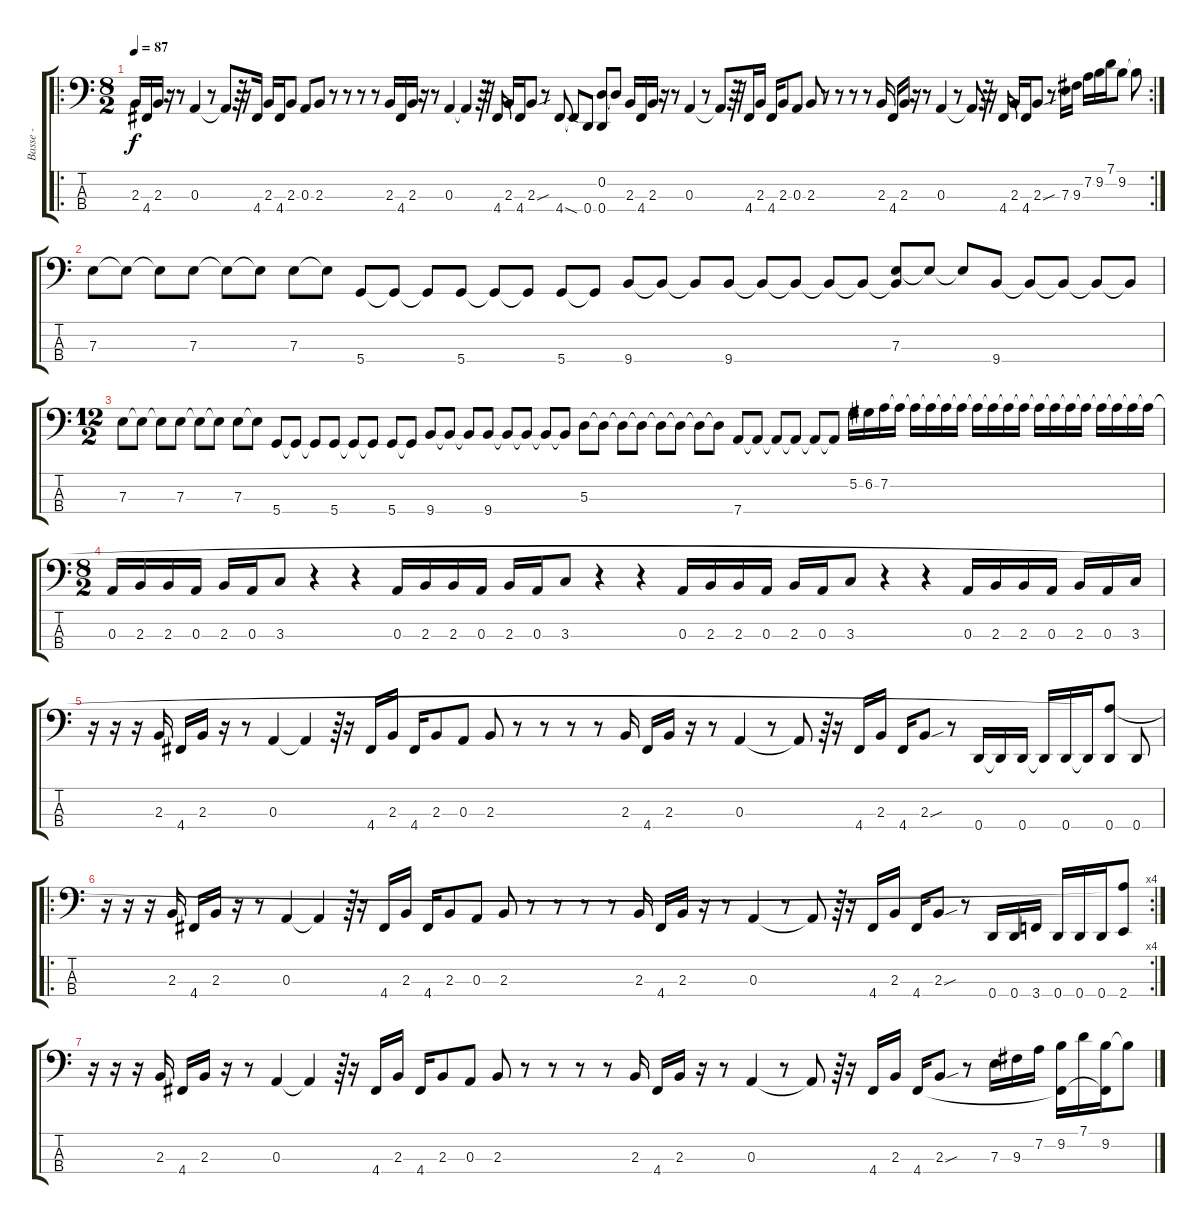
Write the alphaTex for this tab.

\track ("Basse - " "Basse - ") {instrument electricbassfinger}
\staff {score tabs}
\tuning (G2 D2 A1 D1) {hide}
\ro
\rc 2
\ts (8 2)
\tempo 87
\clef f4
\ks c
2.3.16{dy f} 4.4.16 2.3.16 r.16 r.8 0.3.4 r.8 0.3{t}.8 r.64 r.16 4.4.16 2.3.16 4.4.16 2.3.8 0.3.8 2.3.8 r.8 r.8 r.8 r.8 2.3.16 4.4.16 2.3.16 r.16 r.8 0.3.4 0.3{t}.4 r.64 r.32 4.4.16 2.3.16 4.4.16 2.3{sou}.8 r.8 4.4{sod}.8 4.4{t}.8 0.4.8 (0.2 0.4).8 0.2{t}.8 2.3.16 4.4.16 2.3.16 r.16 r.8 0.3.4 r.8 0.3{t}.8 r.64 r.32 4.4.16 2.3.16 4.4.16 2.3.8 0.3.8 2.3.8 r.8 r.8 r.8 r.8 2.3.16 4.4.16 2.3.16 r.16 r.8 0.3.4 r.8 0.3{t}.8 r.64 r.16 4.4.16 2.3.16 4.4.16 2.3{sou}.8 r.8 7.3.16 9.3.16 7.2.16 9.2.16 7.1.16 9.2.8 9.2{t}.8 |
7.3.8 7.3{t}.8 7.3{t}.8 7.3.8 7.3{t}.8 7.3{t}.8 7.3.8 7.3{t}.8 5.4.8 5.4{t}.8 5.4{t}.8 5.4.8 5.4{t}.8 5.4{t}.8 5.4.8 5.4{t}.8 9.4.8 9.4{t}.8 9.4{t}.8 9.4.8 9.4{t}.8 9.4{t}.8 9.4{t}.8 9.4{t}.8 (7.3 9.4{t}).8 7.3{t}.8 7.3{t}.8 9.4.8 9.4{t}.8 9.4{t}.8 9.4{t}.8 9.4{t}.8 |
\ts (12 2)
7.3.8 7.3{t}.8 7.3{t}.8 7.3.8 7.3{t}.8 7.3{t}.8 7.3.8 7.3{t}.8 5.4.8 5.4{t}.8 5.4{t}.8 5.4.8 5.4{t}.8 5.4{t}.8 5.4.8 5.4{t}.8 9.4.8 9.4{t}.8 9.4{t}.8 9.4.8 9.4{t}.8 9.4{t}.8 9.4{t}.8 9.4{t}.8 5.3.8 5.3{t}.8 5.3{t}.8 5.3{t}.8 5.3{t}.8 5.3{t}.8 5.3{t}.8 5.3{t}.8 7.4.8 7.4{t}.8 7.4{t}.8 7.4{t}.8 7.4{t}.8 7.4{t}.8 5.2.16 6.2.16 7.2.16 7.2{t}.16 7.2{t}.16 7.2{t}.16 7.2{t}.16 7.2{t}.16 7.2{t}.16 7.2{t}.16 7.2{t}.16 7.2{t}.16 7.2{t}.16 7.2{t}.16 7.2{t}.16 7.2{t}.16 7.2{t}.16 7.2{t}.16 7.2{t}.16 7.2{t}.16 |
\ts (8 2)
0.3.16 2.3.16 2.3.16 0.3.16 2.3.16 0.3.16 3.3.8 r.4 r.4 0.3.16 2.3.16 2.3.16 0.3.16 2.3.16 0.3.16 3.3.8 r.4 r.4 0.3.16 2.3.16 2.3.16 0.3.16 2.3.16 0.3.16 3.3.8 r.4 r.4 0.3.16 2.3.16 2.3.16 0.3.16 2.3.16 0.3.16 3.3.16 |
r.16 r.16 r.16 2.3.16 4.4.16 2.3.16 r.16 r.8 0.3.4 0.3{t}.4 r.64 r.16 4.4.16 2.3.16 4.4.16 2.3.8 0.3.8 2.3.8 r.8 r.8 r.8 r.8 2.3.16 4.4.16 2.3.16 r.16 r.8 0.3.4 r.8 0.3{t}.8 r.64 r.16 4.4.16 2.3.16 4.4.16 2.3{sou}.8 r.8 0.4.16 0.4{t}.16 0.4.16 0.4{t}.16 0.4.16 0.4{t}.16 (7.2{t} 0.4).8 0.4.8 |
\ro
\rc 4
r.16 r.16 r.16 2.3.16 4.4.16 2.3.16 r.16 r.8 0.3.4 0.3{t}.4 r.64 r.16 4.4.16 2.3.16 4.4.16 2.3.8 0.3.8 2.3.8 r.8 r.8 r.8 r.8 2.3.16 4.4.16 2.3.16 r.16 r.8 0.3.4 r.8 0.3{t}.8 r.64 r.16 4.4.16 2.3.16 4.4.16 2.3{sou}.8 r.8 0.4.16 0.4.16 3.4.16 0.4.16 0.4.16 0.4.16 (7.2{t} 2.4).8 |
r.16 r.16 r.16 2.3.16 4.4.16 2.3.16 r.16 r.8 0.3.4 0.3{t}.4 r.64 r.16 4.4.16 2.3.16 4.4.16 2.3.8 0.3.8 2.3.8 r.8 r.8 r.8 r.8 2.3.16 4.4.16 2.3.16 r.16 r.8 0.3.4 r.8 0.3{t}.8 r.64 r.16 4.4.16 2.3.16 4.4.16 2.3{sou}.8 r.8 7.3.16 9.3.16 7.2.16 (9.2 4.4{t}).16 7.1.16 (9.2 4.4{t}).16 9.2{t}.8
